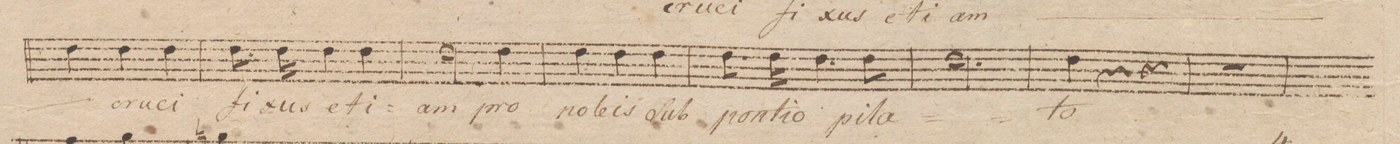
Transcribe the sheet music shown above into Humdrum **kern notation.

**kern	**text	**dynam
*I"Alto Solo	*	*
*clefC3	*	*
*k[b-e-a-]	*	*
*met(c|)	*	*
*M3/4	*	*
4e-\	-am	.
*	*Xij	*
4e-\	cru-	.
4e-\	-ci-	.
=102	=102	=102
8.e-\	-fi-	.
16e-\	-xus	.
4e-\	e-	.
4e-\	-ti-	.
=103	=103	=103
2e-\	-am	.
4e-\	pro	.
=104	=104	=104
4e-\	no-	.
4e-\	-bis	.
4e-\	Sub	.
=105	=105	=105
8.e-\	pon-	.
16e-\	-ti-	.
4e-\	-o	.
4e-\	pi-	.
=106	=106	=106
2.e-\	-la-	.
=107	=107	=107
4e-\	-to	.
4r	.	.
4r	.	.
=108	=108	=108
2.r	.	.
=109	=109	=109
*-	*-	*-
